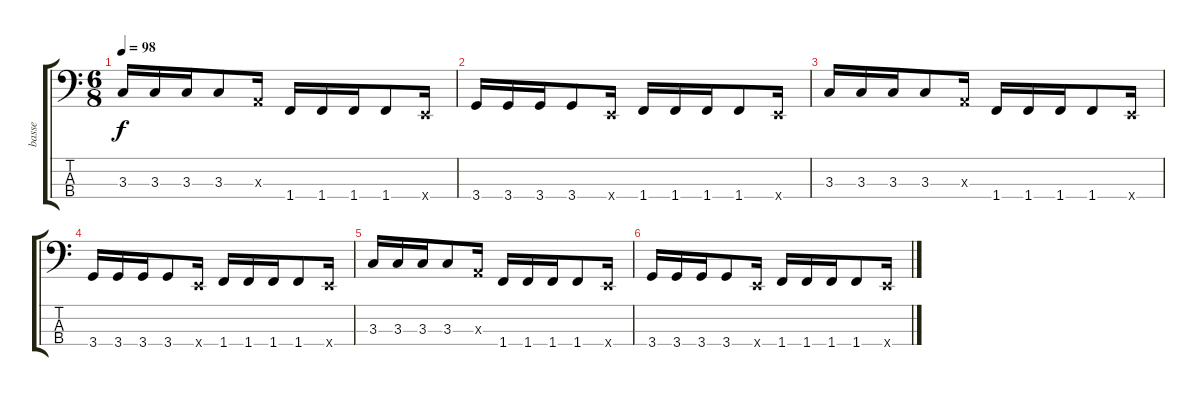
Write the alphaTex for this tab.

\track ("basse" "basse") {instrument electricbasspick}
\staff {score tabs}
\tuning (G2 D2 A1 E1) {hide}
\ts (6 8)
\tempo 98
\clef f4
\ks c
3.3.16{dy f} 3.3.16 3.3.16 3.3.8 0.3{x}.16 1.4.16 1.4.16 1.4.16 1.4.8 0.4{x}.16 |
3.4.16 3.4.16 3.4.16 3.4.8 0.4{x}.16 1.4.16 1.4.16 1.4.16 1.4.8 0.4{x}.16 |
3.3.16 3.3.16 3.3.16 3.3.8 0.3{x}.16 1.4.16 1.4.16 1.4.16 1.4.8 0.4{x}.16 |
3.4.16 3.4.16 3.4.16 3.4.8 0.4{x}.16 1.4.16 1.4.16 1.4.16 1.4.8 0.4{x}.16 |
3.3.16 3.3.16 3.3.16 3.3.8 0.3{x}.16 1.4.16 1.4.16 1.4.16 1.4.8 0.4{x}.16 |
3.4.16 3.4.16 3.4.16 3.4.8 0.4{x}.16 1.4.16 1.4.16 1.4.16 1.4.8 0.4{x}.16
